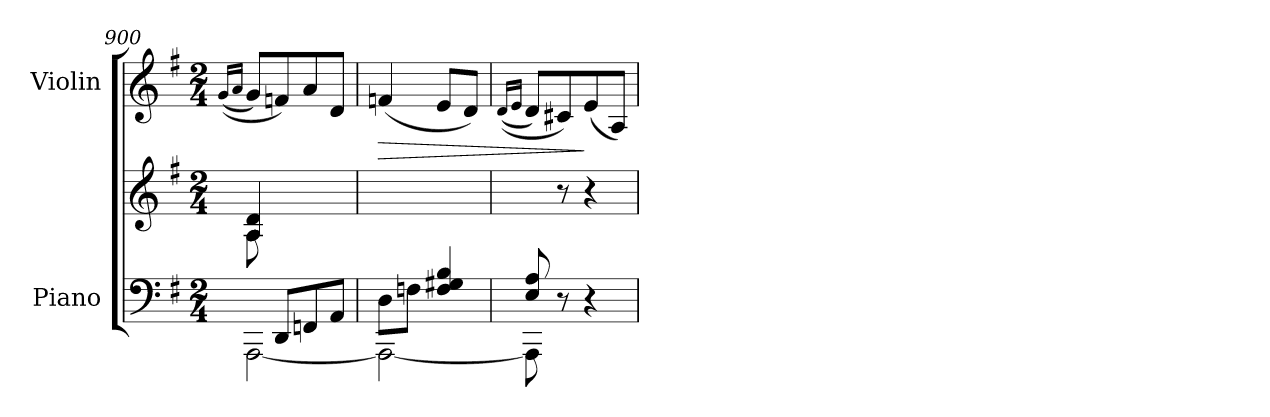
**kern	**kern	**kern	**dynam
*part2	*part2	*part1	*part1
*staff3	*staff2	*staff1	*staff1
*I"Piano	*	*I"Violin	*
*I'Pno.	*	*I'Vln.	*
*clefF4	*clefG2	*clefG2	*
*k[f#]	*k[f#]	*k[f#]	*
*M2/4	*M2/4	*M2/4	*
=900	=900	=900	=900
.	.	((16qg/LL	.
.	.	16qa/JJ	.
*^	*^	*	*
8ryy	[2AAA\	4A/ 4d/	8A\	8g/L)	.
8DD/L	.	.	4.ryy	8fn/)	.
8FFn/	.	4ryy	.	8a/	.
8AA/J	.	.	.	8d/J	.
*	*	*v	*v	*	*
=901	=901	=901	=901	=901
!	!	!	!	!LO:HP:b
8D\L	2AAA\_	2ryy	(4fn/	>
8Fn\J	.	.	.	.
4F/ 4G#X/ 4B/	.	.	8e/L	.
.	.	.	8d/J)	.
=902	=902	=902	=902	=902
.	.	.	((16qd/LL	.
.	.	.	16qe/JJ	.
8E/ 8A/	8AAA\]	8ryy	8d/L)	.
4.ryy	8r	8r	8c#X/)	.
.	4r	4r	(8e/	]
.	.	.	8A/J)	.
*v	*v	*	*	*
=	=	=	=
*-	*-	*-	*-
